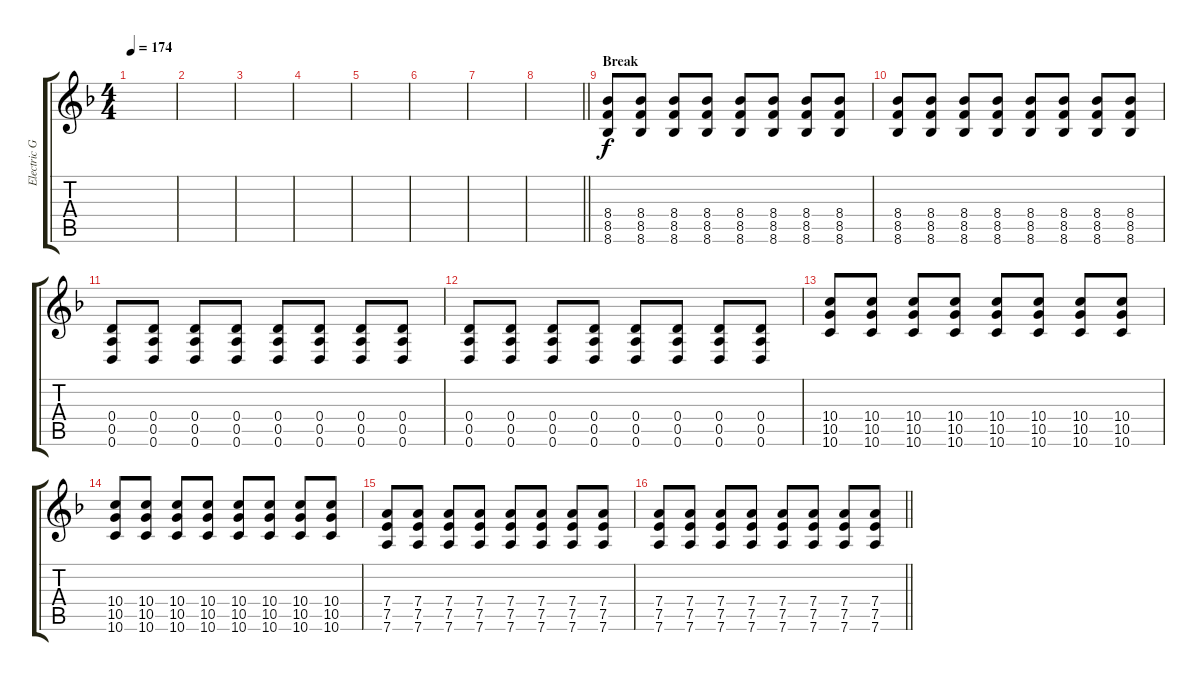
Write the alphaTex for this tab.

\track ("Electric Guitar 2" "Electric G") {instrument overdrivenguitar}
\staff {score tabs}
\tuning (E4 B3 G3 D3 A2 D2) {hide}
\ts (4 4)
\tempo 174
\clef g2
\ks dminor
|
|
|
|
|
|
|
\barLineRight lightlight
|
\section ("" "Break")
(8.4 8.5 8.6).8 (8.4 8.5 8.6).8 (8.4 8.5 8.6).8 (8.4 8.5 8.6).8 (8.4 8.5 8.6).8 (8.4 8.5 8.6).8 (8.4 8.5 8.6).8 (8.4 8.5 8.6).8 |
(8.4 8.5 8.6).8 (8.4 8.5 8.6).8 (8.4 8.5 8.6).8 (8.4 8.5 8.6).8 (8.4 8.5 8.6).8 (8.4 8.5 8.6).8 (8.4 8.5 8.6).8 (8.4 8.5 8.6).8 |
(0.4 0.5 0.6).8 (0.4 0.5 0.6).8 (0.4 0.5 0.6).8 (0.4 0.5 0.6).8 (0.4 0.5 0.6).8 (0.4 0.5 0.6).8 (0.4 0.5 0.6).8 (0.4 0.5 0.6).8 |
(0.4 0.5 0.6).8 (0.4 0.5 0.6).8 (0.4 0.5 0.6).8 (0.4 0.5 0.6).8 (0.4 0.5 0.6).8 (0.4 0.5 0.6).8 (0.4 0.5 0.6).8 (0.4 0.5 0.6).8 |
(10.4 10.5 10.6).8 (10.4 10.5 10.6).8 (10.4 10.5 10.6).8 (10.4 10.5 10.6).8 (10.4 10.5 10.6).8 (10.4 10.5 10.6).8 (10.4 10.5 10.6).8 (10.4 10.5 10.6).8 |
(10.4 10.5 10.6).8 (10.4 10.5 10.6).8 (10.4 10.5 10.6).8 (10.4 10.5 10.6).8 (10.4 10.5 10.6).8 (10.4 10.5 10.6).8 (10.4 10.5 10.6).8 (10.4 10.5 10.6).8 |
(7.4 7.5 7.6).8 (7.4 7.5 7.6).8 (7.4 7.5 7.6).8 (7.4 7.5 7.6).8 (7.4 7.5 7.6).8 (7.4 7.5 7.6).8 (7.4 7.5 7.6).8 (7.4 7.5 7.6).8 |
\barLineRight lightlight
(7.4 7.5 7.6).8 (7.4 7.5 7.6).8 (7.4 7.5 7.6).8 (7.4 7.5 7.6).8 (7.4 7.5 7.6).8 (7.4 7.5 7.6).8 (7.4 7.5 7.6).8 (7.4 7.5 7.6).8
